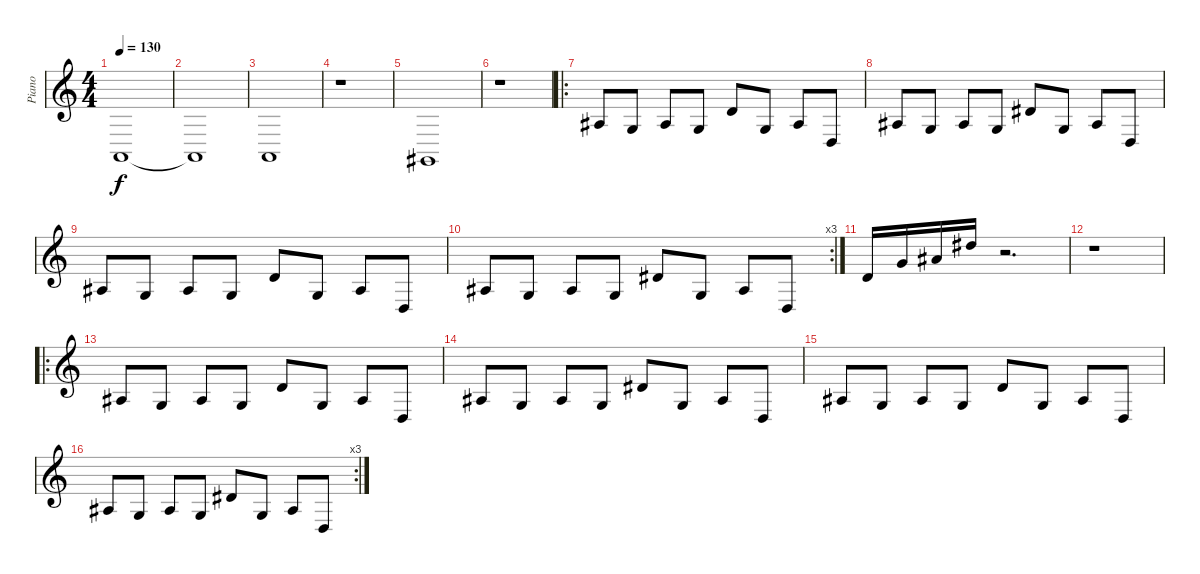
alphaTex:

\track ("Piano" "Piano") {instrument acousticgrandpiano}
\staff {score}
\tuning (D4 A3 F3 C3 G2 D2) {hide}
\ts (4 4)
\tempo 130
\clef g2
\ks c
2.5.1{dy f instrument acousticgrandpiano} |
2.5{t}.1 |
2.5.1 |
r.1 |
1.5.1 |
r.1 |
\ro
1.2.8 2.3.8 1.2.8 2.3.8 0.1.8 2.3.8 1.2.8 2.4.8 |
1.2.8 2.3.8 1.2.8 2.3.8 1.1.8 2.3.8 1.2.8 2.4.8 |
1.2.8 2.3.8 1.2.8 2.3.8 0.1.8 2.3.8 1.2.8 2.4.8 |
\rc 3
1.2.8 2.3.8 1.2.8 2.3.8 1.1.8 2.3.8 1.2.8 2.4.8 |
0.1.16 5.1.16 8.1.16 13.1.16 r.2{d} |
r.1 |
\ro
1.2.8 2.3.8 1.2.8 2.3.8 0.1.8 2.3.8 1.2.8 2.4.8 |
1.2.8 2.3.8 1.2.8 2.3.8 1.1.8 2.3.8 1.2.8 2.4.8 |
1.2.8 2.3.8 1.2.8 2.3.8 0.1.8 2.3.8 1.2.8 2.4.8 |
\rc 3
1.2.8 2.3.8 1.2.8 2.3.8 1.1.8 2.3.8 1.2.8 2.4.8
